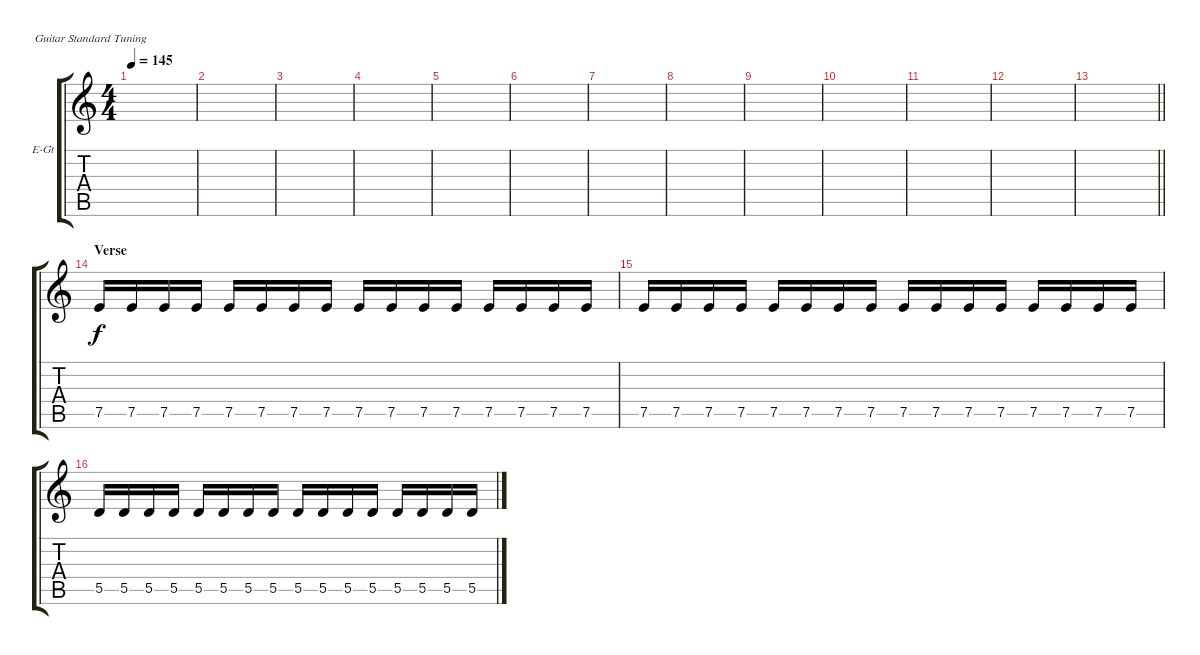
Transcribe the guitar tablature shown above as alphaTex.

\defaultSystemsLayout 4
\bracketExtendMode groupsimilarinstruments
\firstSystemTrackNameOrientation horizontal
\otherSystemsTrackNameOrientation horizontal
\track ("Electric Guitar" "E-Gt") {instrument distortionguitar}
\staff {score tabs}
\tuning (E4 B3 G3 D3 A2 E2)
\ts (4 4)
\tempo 145
\clef g2
\scale
0.333333
\ks c
|
\scale
0.333333 |
\scale
0.333333 |
\scale
0.333333 |
|
|
\scale
0.333333 |
\scale
0.333333 |
\scale
0.333333 |
\scale
0.333333 |
\scale
0.333333 |
\scale
0.333333 |
\scale
0.333333
\barLineRight lightlight
|
\section ("" "Verse")
\scale
0.333333 7.5.16 7.5.16 7.5.16 7.5.16 7.5.16 7.5.16 7.5.16 7.5.16 7.5.16 7.5.16 7.5.16 7.5.16 7.5.16 7.5.16 7.5.16 7.5.16 |
\scale
0.333333 7.5.16 7.5.16 7.5.16 7.5.16 7.5.16 7.5.16 7.5.16 7.5.16 7.5.16 7.5.16 7.5.16 7.5.16 7.5.16 7.5.16 7.5.16 7.5.16 |
\scale
0.333333 5.5.16 5.5.16 5.5.16 5.5.16 5.5.16 5.5.16 5.5.16 5.5.16 5.5.16 5.5.16 5.5.16 5.5.16 5.5.16 5.5.16 5.5.16 5.5.16
